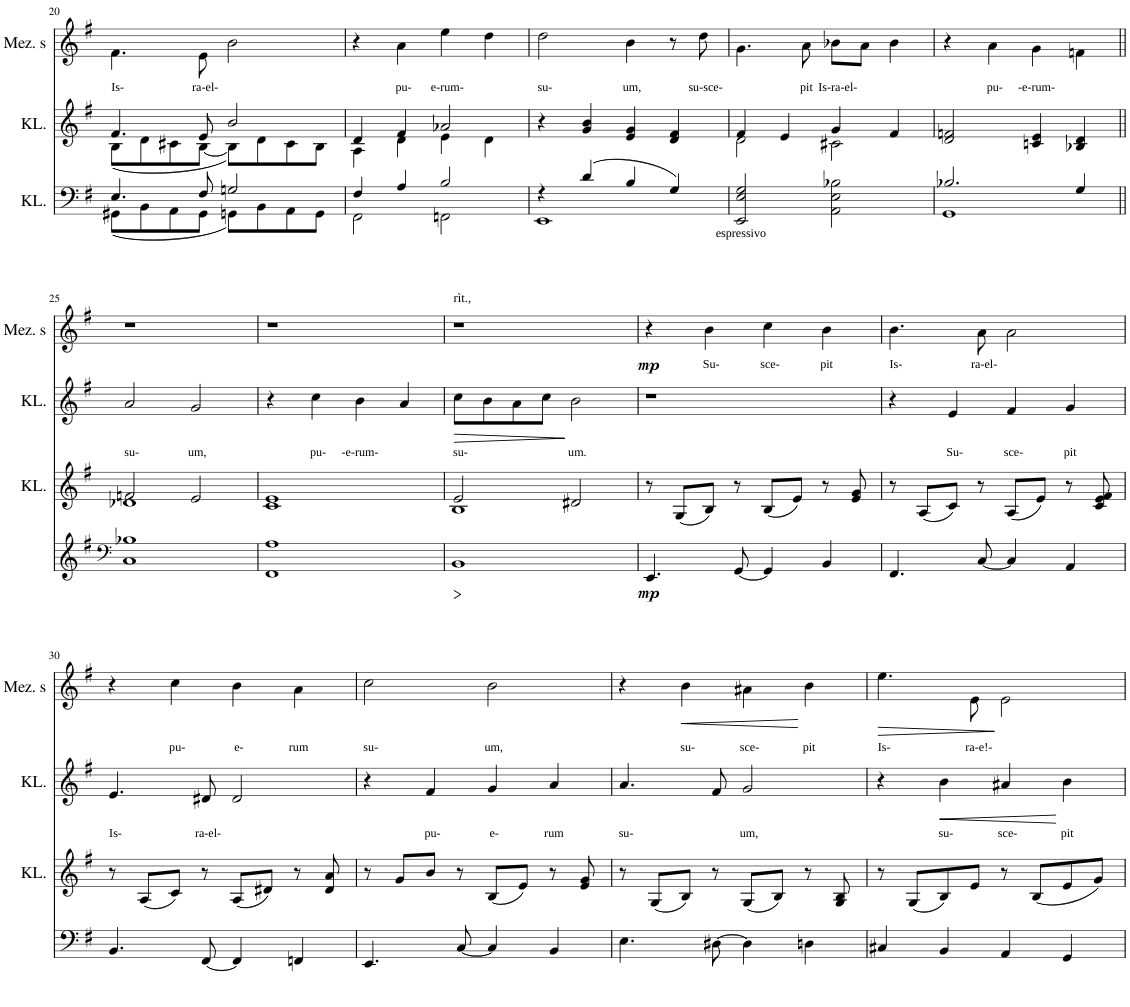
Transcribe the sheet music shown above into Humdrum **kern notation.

**kern	**dynam	**kern	**text	**kern	**text	**dynam	**kern	**text	**dynam
*part4	*part4	*part3	*part3	*part2	*part2	*part2	*part1	*part1	*part1
*staff4	*staff4	*staff3	*staff3	*staff2	*staff2	*staff2	*staff1	*staff1	*staff1
*I"P4	*	*I"KL.	*	*I"KL.	*	*	*I"Mezzo s	*	*
*	*	*I'KL.	*	*I'KL.	*	*	*I'Mez. s	*	*
!!LO:PB:g=z
*clefG2	*	*clefF4	*	*clefF4	*	*	*clefG2	*	*
*	*	*	*	*	*	*	*Trd5c9	*	*
*k[]	*	*k[f#]	*	*k[f#]	*	*	*k[f#]	*	*
*	*	*G:	*	*G:	*	*	*G:	*	*
*M4/4	*	*M4/4	*	*M4/4	*	*	*M4/4	*	*
=20	=20	=20	=20	=20	=20	=20	=20	=20	=20
*	*	*^	*	*^	*	*	*	*	*
!	!	!	!	!	!	!	!	!	!	!LO:LY:b	!
1r	.	4.E/	(8GG#X\L	.	4.f#/	(8B\L	.	.	4.f#\	Is-	.
.	.	.	8BB\	.	.	8d\	.	.	.	.	.
.	.	.	8AA\	.	.	8c#X\	.	.	.	.	.
!	!	!	!	!	!	!	!	!	!	!LO:LY:b	!
.	.	8F#/	8GG#\J	.	8e/	[<8B\J	.	.	8e\	ra-el-	.
.	.	2Gn/	8GGn\L)	.	2b/	8B\L])	.	.	2b\	.	.
.	.	.	8BB\	.	.	8d\	.	.	.	.	.
.	.	.	8AA\	.	.	8c#\	.	.	.	.	.
.	.	.	8GG\J	.	.	8B\J	.	.	.	.	.
=21	=21	=21	=21	=21	=21	=21	=21	=21	=21	=21	=21
1r	.	4F#/	2FF#\	.	4d/	4A\	.	.	4r	.	.
!	!	!	!	!	!	!	!	!	!	!LO:LY:b	!
.	.	4A/	.	.	4f#/	4d\	.	.	4a\	pu-	.
!	!	!	!	!	!	!	!	!	!	!LO:LY:b	!
.	.	2B/	2FFn\	.	2a-X/	4e\	.	.	4ee\	e-rum-	.
.	.	.	.	.	.	4d\	.	.	4dd\	.	.
=22	=22	=22	=22	=22	=22	=22	=22	=22	=22	=22	=22
!	!	!	!	!	!	!	!	!	!	!LO:LY:b	!
*	*	*	*	*	*v	*v	*	*	*	*	*
1r	.	4r	1EE	.	4r	.	.	2dd\	su-	.
.	.	(4d/	.	.	4g/ 4b/	.	.	.	.	.
!	!	!	!	!	!	!	!	!	!LO:LY:b	!
.	.	4B/	.	.	4e/ 4g/	.	.	4b\	um,	.
.	.	4G/)	.	.	4d/ 4f#/	.	.	8r	.	.
!	!	!	!	!	!	!	!	!	!LO:LY:b	!
.	.	.	.	.	.	.	.	8dd\	su-sce-	.
*	*	*v	*v	*	*	*	*	*	*	*
=23	=23	=23	=23	=23	=23	=23	=23	=23	=23
!	!	!	!LO:LY:b	!	!	!	!	!	!
*	*	*	*	*^	*	*	*	*	*
1r	.	2EE/ 2E/ 2G/	espressivo	4f#/	2d\	.	.	4.g\	.	.
.	.	.	.	4e/	.	.	.	.	.	.
!	!	!	!	!	!	!	!	!	!LO:LY:b	!
.	.	.	.	.	.	.	.	8a\	pit	.
!	!	!	!	!	!	!	!	!	!LO:LY:b	!
.	.	2AA\ 2E\ 2B-X\	.	4g/	2c#X\	.	.	8b-X\L	Is-ra-el-	.
.	.	.	.	.	.	.	.	8a\J	.	.
.	.	.	.	4f#/	.	.	.	4b-\	.	.
*	*	*	*	*v	*v	*	*	*	*	*
=24	=24	=24	=24	=24	=24	=24	=24	=24	=24
*	*	*^	*	*	*	*	*	*	*
1r	.	2.B-X/	1GG	.	2d/ 2fn/	.	.	4r	.	.
!	!	!	!	!	!	!	!	!	!LO:LY:b	!
.	.	.	.	.	.	.	.	4a\	pu-	.
!	!	!	!	!	!	!	!	!	!LO:LY:b	!
.	.	.	.	.	4cn/ 4e/	.	.	4g\	-e-rum-	.
.	.	4G/	.	.	4B-X/ 4d/	.	.	4fn\	.	.
!!LO:LB:g=z
=25||	=25||	=25||	=25||	=25||	=25||	=25||	=25||	=25||	=25||	=25||
*clefF4	*	*	*	*	*	*	*	*	*	*
*k[f#]	*	*	*	*	*	*	*	*	*	*
*G:	*	*	*	*	*	*	*	*	*	*
!	!	!	!	!	!	!LO:LY:b	!	!	!	!
1C 1B-X	.	2fn/	1d-X	.	2a/	su-	.	1r	.	.
!	!	!	!	!	!	!LO:LY:b	!	!	!	!
.	.	2e/	.	.	2g/	um,	.	.	.	.
*	*	*v	*v	*	*	*	*	*	*	*
=26	=26	=26	=26	=26	=26	=26	=26	=26	=26
1FF# 1A	.	1c 1e	.	4r	.	.	1r	.	.
!	!	!	!	!	!LO:LY:b	!	!	!	!
.	.	.	.	4cc\	pu-	.	.	.	.
!	!	!	!	!	!LO:LY:b	!	!	!	!
.	.	.	.	4b\	-e-rum-	.	.	.	.
.	.	.	.	4a/	.	.	.	.	.
=27	=27	=27	=27	=27	=27	=27	=27	=27	=27
*	*	*^	*	*	*	*	*	*	*
!	!	!	!	!	!	!	!	!LO:TX:a:t=rìt.,	!	!
!	!	!	!	!	!	!LO:LY:b	!LO:HP:b	!	!	!
1BB	.	2e/	1B	.	8cc\L	su-	>	1r	.	.
.	.	.	.	.	8b\	.	.	.	.	.
.	.	.	.	.	8a\	.	.	.	.	.
.	.	.	.	.	8cc\J	.	.	.	.	.
!	!	!	!	!	!	!LO:LY:b	!	!	!	!
.	.	2d#X/	.	.	2b\	um.	]	.	.	.
*	*	*v	*v	*	*	*	*	*	*	*
=28	=28	=28	=28	=28	=28	=28	=28	=28	=28
!	!LO:DY:b	!	!	!	!	!	!	!	!LO:DY:b
4.EE/	mp	8r	.	1r	.	.	4r	.	mp
.	.	(8G/L	.	.	.	.	.	.	.
!	!	!	!	!	!	!	!	!LO:LY:b	!
.	.	8B/J)	.	.	.	.	4b\	Su-	.
[<8GG/	.	8r	.	.	.	.	.	.	.
!	!	!	!	!	!	!	!	!LO:LY:b	!
4GG/]	.	(8B/L	.	.	.	.	4cc\	sce-	.
.	.	8e/J)	.	.	.	.	.	.	.
!	!	!	!	!	!	!	!	!LO:LY:b	!
4BB/	.	8r	.	.	.	.	4b\	pit	.
.	.	8e/ 8g/	.	.	.	.	.	.	.
=29	=29	=29	=29	=29	=29	=29	=29	=29	=29
!	!	!	!	!	!	!	!	!LO:LY:b	!
4.FF#/	.	8r	.	4r	.	.	4.b\	Is-	.
.	.	(8A/L	.	.	.	.	.	.	.
!	!	!	!	!	!LO:LY:b	!	!	!	!
.	.	8c/J)	.	4e/	Su-	.	.	.	.
!	!	!	!	!	!	!	!	!LO:LY:b	!
[<8C/	.	8r	.	.	.	.	8a\	ra-el-	.
!	!	!	!	!	!LO:LY:b	!	!	!	!
4C/]	.	(8A/L	.	4f#/	sce-	.	2a\	.	.
.	.	8e/J)	.	.	.	.	.	.	.
!	!	!	!	!	!LO:LY:b	!	!	!	!
4AA/	.	8r	.	4g/	pit	.	.	.	.
.	.	8c/ 8e/ 8f#/	.	.	.	.	.	.	.
!!LO:LB:g=z
=30	=30	=30	=30	=30	=30	=30	=30	=30	=30
!	!	!	!	!	!LO:LY:b	!	!	!	!
4.BB/	.	8r	.	4.e/	Is-	.	4r	.	.
.	.	(8A/L	.	.	.	.	.	.	.
!	!	!	!	!	!	!	!	!LO:LY:b	!
.	.	8c/J)	.	.	.	.	4cc\	pu-	.
!	!	!	!	!	!LO:LY:b	!	!	!	!
[<8FF#/	.	8r	.	8d#X/	ra-el-	.	.	.	.
!	!	!	!	!	!	!	!	!LO:LY:b	!
4FF#/]	.	(8A/L	.	2d#/	.	.	4b\	e-	.
.	.	8d#X/J)	.	.	.	.	.	.	.
!	!	!	!	!	!	!	!	!LO:LY:b	!
4FFn/	.	8r	.	.	.	.	4a\	rum	.
.	.	8d#/ 8a/	.	.	.	.	.	.	.
=31	=31	=31	=31	=31	=31	=31	=31	=31	=31
!	!	!	!	!	!	!	!	!LO:LY:b	!
4.EE/	.	8r	.	4r	.	.	2cc\	su-	.
.	.	8g/L	.	.	.	.	.	.	.
!	!	!	!	!	!LO:LY:b	!	!	!	!
.	.	8b/J	.	4f#/	pu-	.	.	.	.
[<8C/	.	8r	.	.	.	.	.	.	.
!	!	!	!	!	!LO:LY:b	!	!	!LO:LY:b	!
4C/]	.	(8B/L	.	4g/	e-	.	2b\	um,	.
.	.	8e/J)	.	.	.	.	.	.	.
!	!	!	!	!	!LO:LY:b	!	!	!	!
4BB/	.	8r	.	4a/	rum	.	.	.	.
.	.	8e/ 8g/	.	.	.	.	.	.	.
=32	=32	=32	=32	=32	=32	=32	=32	=32	=32
!	!	!	!	!	!LO:LY:b	!	!	!	!
4.E\	.	8r	.	4.a/	su-	.	4r	.	.
.	.	(8G/L	.	.	.	.	.	.	.
!	!	!	!	!	!	!	!	!LO:LY:b	!LO:HP:b
.	.	8B/J)	.	.	.	.	4b\	su-	<
[>8D#X\	.	8r	.	8f#/	.	.	.	.	.
!	!	!	!	!	!LO:LY:b	!	!	!LO:LY:b	!
4D#\]	.	(8G/L	.	2g/	um,	.	4a#X\	sce-	.
.	.	8B/J)	.	.	.	.	.	.	.
!	!	!	!	!	!	!	!	!LO:LY:b	!
4Dn\	.	8r	.	.	.	.	4b\	pit	[
.	.	8G/ 8B/	.	.	.	.	.	.	.
=33	=33	=33	=33	=33	=33	=33	=33	=33	=33
!	!	!	!	!	!	!	!	!LO:LY:b	!LO:HP:b
4C#X/	.	8r	.	4r	.	.	4.ee\	Is-	>
.	.	(8G/L	.	.	.	.	.	.	.
!	!	!	!	!	!LO:LY:b	!LO:HP:b	!	!	!
4BB/	.	8B/)	.	4b\	su-	<	.	.	.
!	!	!	!	!	!	!	!	!LO:LY:b	!
.	.	8e/J	.	.	.	.	8e\	ra-e!-	.
!	!	!	!	!	!LO:LY:b	!	!	!	!
4AA/	.	8r	.	4a#X/	sce-	.	2e\	.	]
.	.	(8B/L	.	.	.	.	.	.	.
!	!	!	!	!	!LO:LY:b	!	!	!	!
4GG/	.	8e/	.	4b\	pit	[	.	.	.
.	.	8g/J)	.	.	.	.	.	.	.
=	=	=	=	=	=	=	=	=	=
*-	*-	*-	*-	*-	*-	*-	*-	*-	*-
